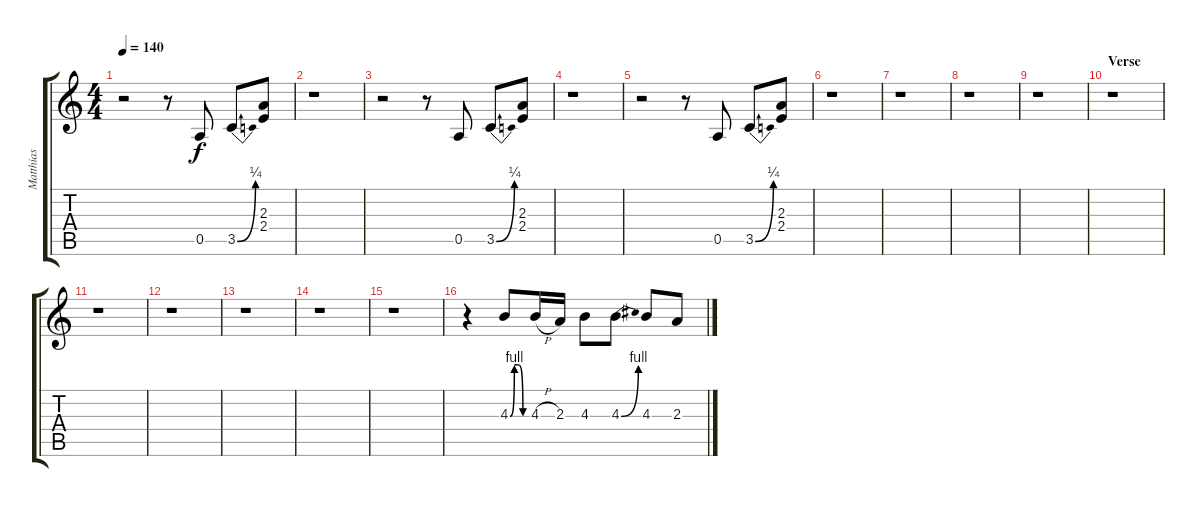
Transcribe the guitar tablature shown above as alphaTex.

\track ("Matthias" "Matthias") {instrument distortionguitar}
\staff {score tabs}
\tuning (E4 B3 G3 D3 A2 E2) {hide}
\ts (4 4)
\tempo 140
\clef g2
\ks c
r.2{dy f} r.8 0.5.8 3.5{be (bend 0 0 60 1)}.8 (2.3 2.4).8 |
r.1 |
r.2 r.8 0.5.8 3.5{be (bend 0 0 60 1)}.8 (2.3 2.4).8 |
r.1 |
r.2 r.8 0.5.8 3.5{be (bend 0 0 60 1)}.8 (2.3 2.4).8 |
r.1 |
r.1 |
r.1 |
\section ("" "")
r.1 |
\section ("" "Verse ")
r.1 |
r.1 |
r.1 |
r.1 |
r.1 |
r.1 |
r.4 4.3{be (custom 0 0 15 4 30 4 45 0 60 0)}.8 4.3{h}.16 2.3.16 4.3.8 4.3{be (bend 0 0 60 4)}.8 4.3.8 2.3.8
